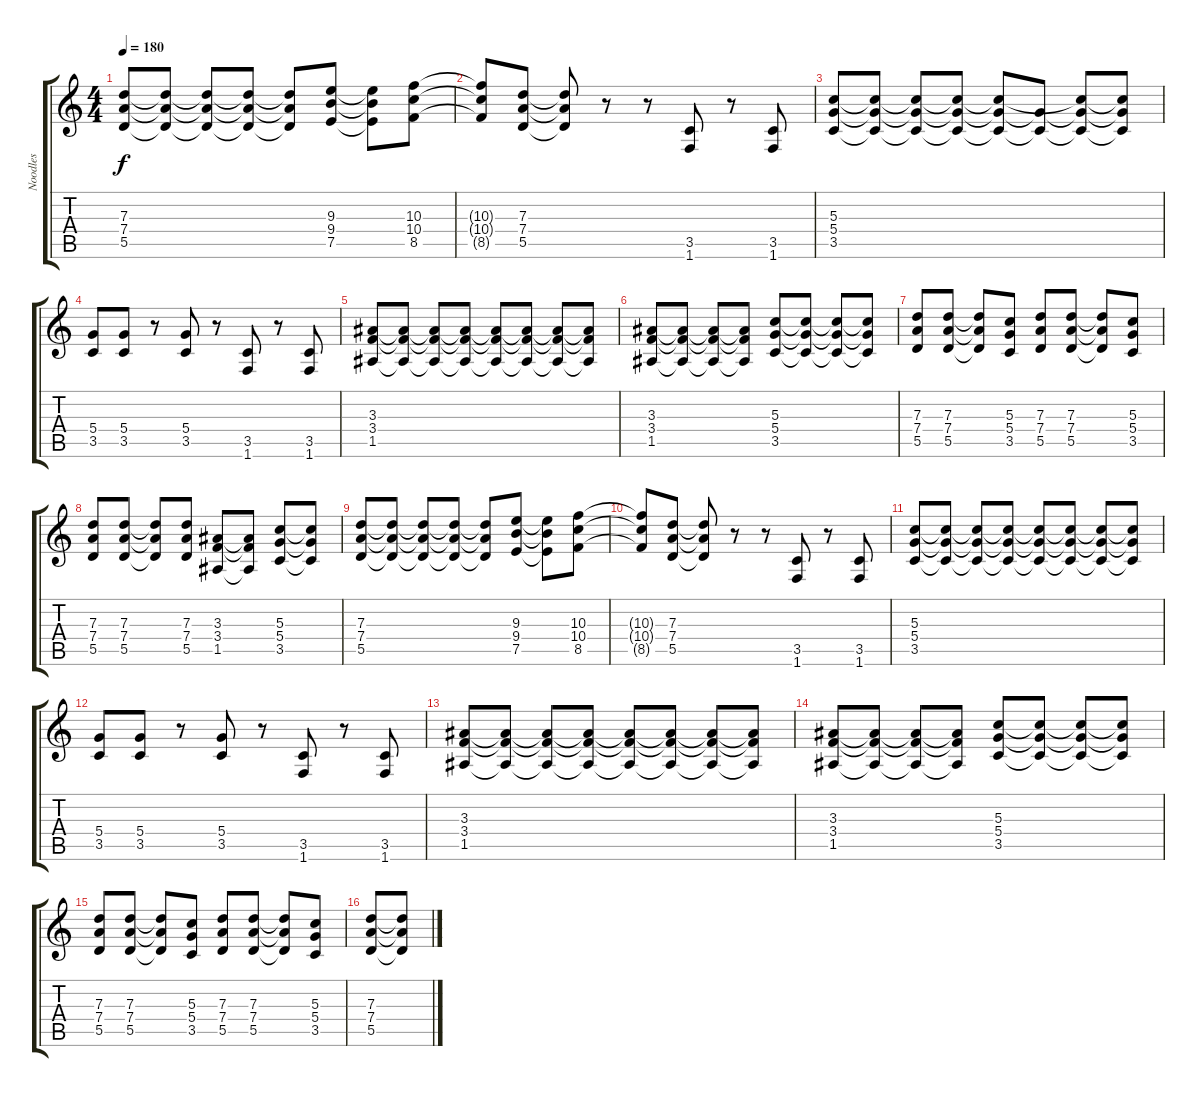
\track ("Noodles" "Noodles") {instrument distortionguitar}
\staff {score tabs}
\tuning (E4 B3 G3 D3 A2 E2) {hide}
\ts (4 4)
\tempo 180
\clef g2
\ks c
(7.3 7.4 5.5).8{dy f} (7.3{t} 7.4{t} 5.5{t}).8 (7.3{t} 7.4{t} 5.5{t}).8 (7.3{t} 7.4{t} 5.5{t}).8 (7.3{t} 7.4{t} 5.5{t}).8 (9.3 9.4 7.5).8 (9.3{t} 9.4{t} 7.5{t}).8 (10.3 10.4 8.5).8 |
(10.3{t} 10.4{t} 8.5{t}).8 (7.3 7.4 5.5).8 (7.3{t} 7.4{t} 5.5{t}).8 r.8 r.8 (3.5 1.6).8 r.8 (3.5 1.6).8 |
(5.3 5.4 3.5).8 (5.3{t} 5.4{t} 3.5{t}).8 (5.3{t} 5.4{t} 3.5{t}).8 (5.3{t} 5.4{t} 3.5{t}).8 (5.3{t} 5.4{t} 3.5{t}).8 (5.4{t} 3.5{t}).8 (5.3{t} 5.4{t} 3.5{t}).8 (5.3{t} 5.4{t} 3.5{t}).8 |
(5.4 3.5).8 (5.4 3.5).8 r.8 (5.4 3.5).8 r.8 (3.5 1.6).8 r.8 (3.5 1.6).8 |
(3.3 3.4 1.5).8 (3.3{t} 3.4{t} 1.5{t}).8 (3.3{t} 3.4{t} 1.5{t}).8 (3.3{t} 3.4{t} 1.5{t}).8 (3.3{t} 3.4{t} 1.5{t}).8 (3.3{t} 3.4{t} 1.5{t}).8 (3.3{t} 3.4{t} 1.5{t}).8 (3.3{t} 3.4{t} 1.5{t}).8 |
(3.3 3.4 1.5).8 (3.3{t} 3.4{t} 1.5{t}).8 (3.3{t} 3.4{t} 1.5{t}).8 (3.3{t} 3.4{t} 1.5{t}).8 (5.3 5.4 3.5).8 (5.3{t} 5.4{t} 3.5{t}).8 (5.3{t} 5.4{t} 3.5{t}).8 (5.3{t} 5.4{t} 3.5{t}).8 |
(7.3 7.4 5.5).8 (7.3 7.4 5.5).8 (7.3{t} 7.4{t} 5.5{t}).8 (5.3 5.4 3.5).8 (7.3 7.4 5.5).8 (7.3 7.4 5.5).8 (7.3{t} 7.4{t} 5.5{t}).8 (5.3 5.4 3.5).8 |
(7.3 7.4 5.5).8 (7.3 7.4 5.5).8 (7.3{t} 7.4{t} 5.5{t}).8 (7.3 7.4 5.5).8 (3.3 3.4 1.5).8 (3.3{t} 3.4{t} 1.5{t}).8 (5.3 5.4 3.5).8 (5.3{t} 5.4{t} 3.5{t}).8 |
(7.3 7.4 5.5).8 (7.3{t} 7.4{t} 5.5{t}).8 (7.3{t} 7.4{t} 5.5{t}).8 (7.3{t} 7.4{t} 5.5{t}).8 (7.3{t} 7.4{t} 5.5{t}).8 (9.3 9.4 7.5).8 (9.3{t} 9.4{t} 7.5{t}).8 (10.3 10.4 8.5).8 |
(10.3{t} 10.4{t} 8.5{t}).8 (7.3 7.4 5.5).8 (7.3{t} 7.4{t} 5.5{t}).8 r.8 r.8 (3.5 1.6).8 r.8 (3.5 1.6).8 |
(5.3 5.4 3.5).8 (5.3{t} 5.4{t} 3.5{t}).8 (5.3{t} 5.4{t} 3.5{t}).8 (5.3{t} 5.4{t} 3.5{t}).8 (5.3{t} 5.4{t} 3.5{t}).8 (5.3{t} 5.4{t} 3.5{t}).8 (5.3{t} 5.4{t} 3.5{t}).8 (5.3{t} 5.4{t} 3.5{t}).8 |
(5.4 3.5).8 (5.4 3.5).8 r.8 (5.4 3.5).8 r.8 (3.5 1.6).8 r.8 (3.5 1.6).8 |
(3.3 3.4 1.5).8 (3.3{t} 3.4{t} 1.5{t}).8 (3.3{t} 3.4{t} 1.5{t}).8 (3.3{t} 3.4{t} 1.5{t}).8 (3.3{t} 3.4{t} 1.5{t}).8 (3.3{t} 3.4{t} 1.5{t}).8 (3.3{t} 3.4{t} 1.5{t}).8 (3.3{t} 3.4{t} 1.5{t}).8 |
(3.3 3.4 1.5).8 (3.3{t} 3.4{t} 1.5{t}).8 (3.3{t} 3.4{t} 1.5{t}).8 (3.3{t} 3.4{t} 1.5{t}).8 (5.3 5.4 3.5).8 (5.3{t} 5.4{t} 3.5{t}).8 (5.3{t} 5.4{t} 3.5{t}).8 (5.3{t} 5.4{t} 3.5{t}).8 |
(7.3 7.4 5.5).8 (7.3 7.4 5.5).8 (7.3{t} 7.4{t} 5.5{t}).8 (5.3 5.4 3.5).8 (7.3 7.4 5.5).8 (7.3 7.4 5.5).8 (7.3{t} 7.4{t} 5.5{t}).8 (5.3 5.4 3.5).8 |
(7.3 7.4 5.5).8 (7.3{t} 7.4{t} 5.5{t}).8
